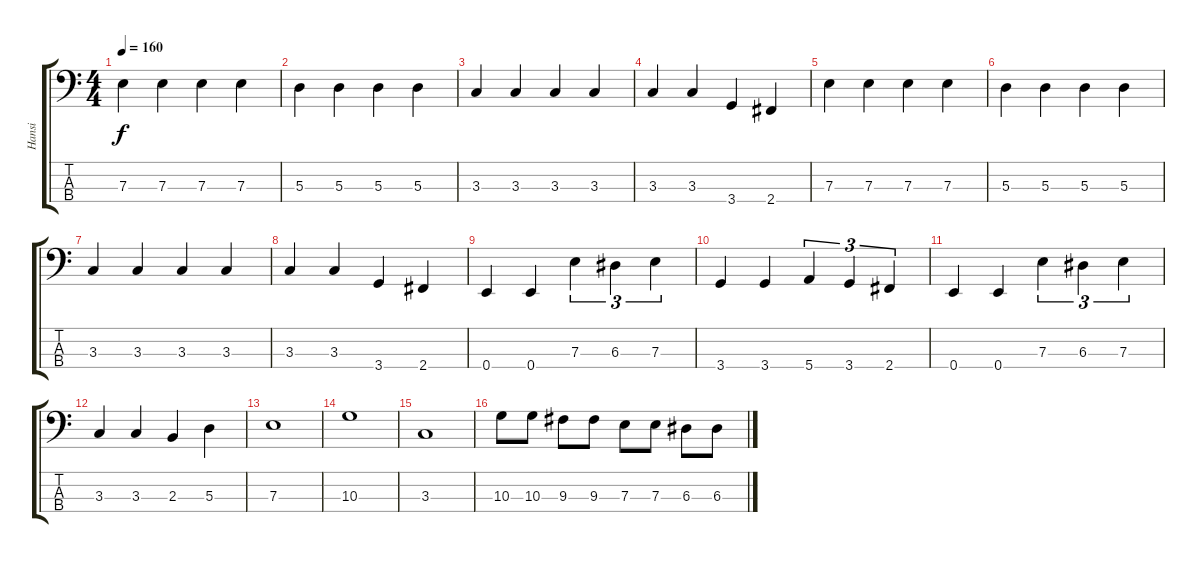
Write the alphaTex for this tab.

\track ("Hansi" "Hansi") {instrument electricbasspick}
\staff {score tabs}
\tuning (G2 D2 A1 E1) {hide}
\ts (4 4)
\tempo 160
\clef f4
\ks c
7.3.4{dy f} 7.3.4 7.3.4 7.3.4 |
5.3.4 5.3.4 5.3.4 5.3.4 |
3.3.4 3.3.4 3.3.4 3.3.4 |
3.3.4 3.3.4 3.4.4 2.4.4 |
7.3.4 7.3.4 7.3.4 7.3.4 |
5.3.4 5.3.4 5.3.4 5.3.4 |
3.3.4 3.3.4 3.3.4 3.3.4 |
3.3.4 3.3.4 3.4.4 2.4.4 |
0.4.4 0.4.4 7.3.4{tu (3 2)} 6.3.4{tu (3 2)} 7.3.4{tu (3 2)} |
3.4.4 3.4.4 5.4.4{tu (3 2)} 3.4.4{tu (3 2)} 2.4.4{tu (3 2)} |
0.4.4 0.4.4 7.3.4{tu (3 2)} 6.3.4{tu (3 2)} 7.3.4{tu (3 2)} |
3.3.4 3.3.4 2.3.4 5.3.4 |
7.3.1 |
10.3.1 |
3.3.1 |
10.3.8 10.3.8 9.3.8 9.3.8 7.3.8 7.3.8 6.3.8 6.3.8
